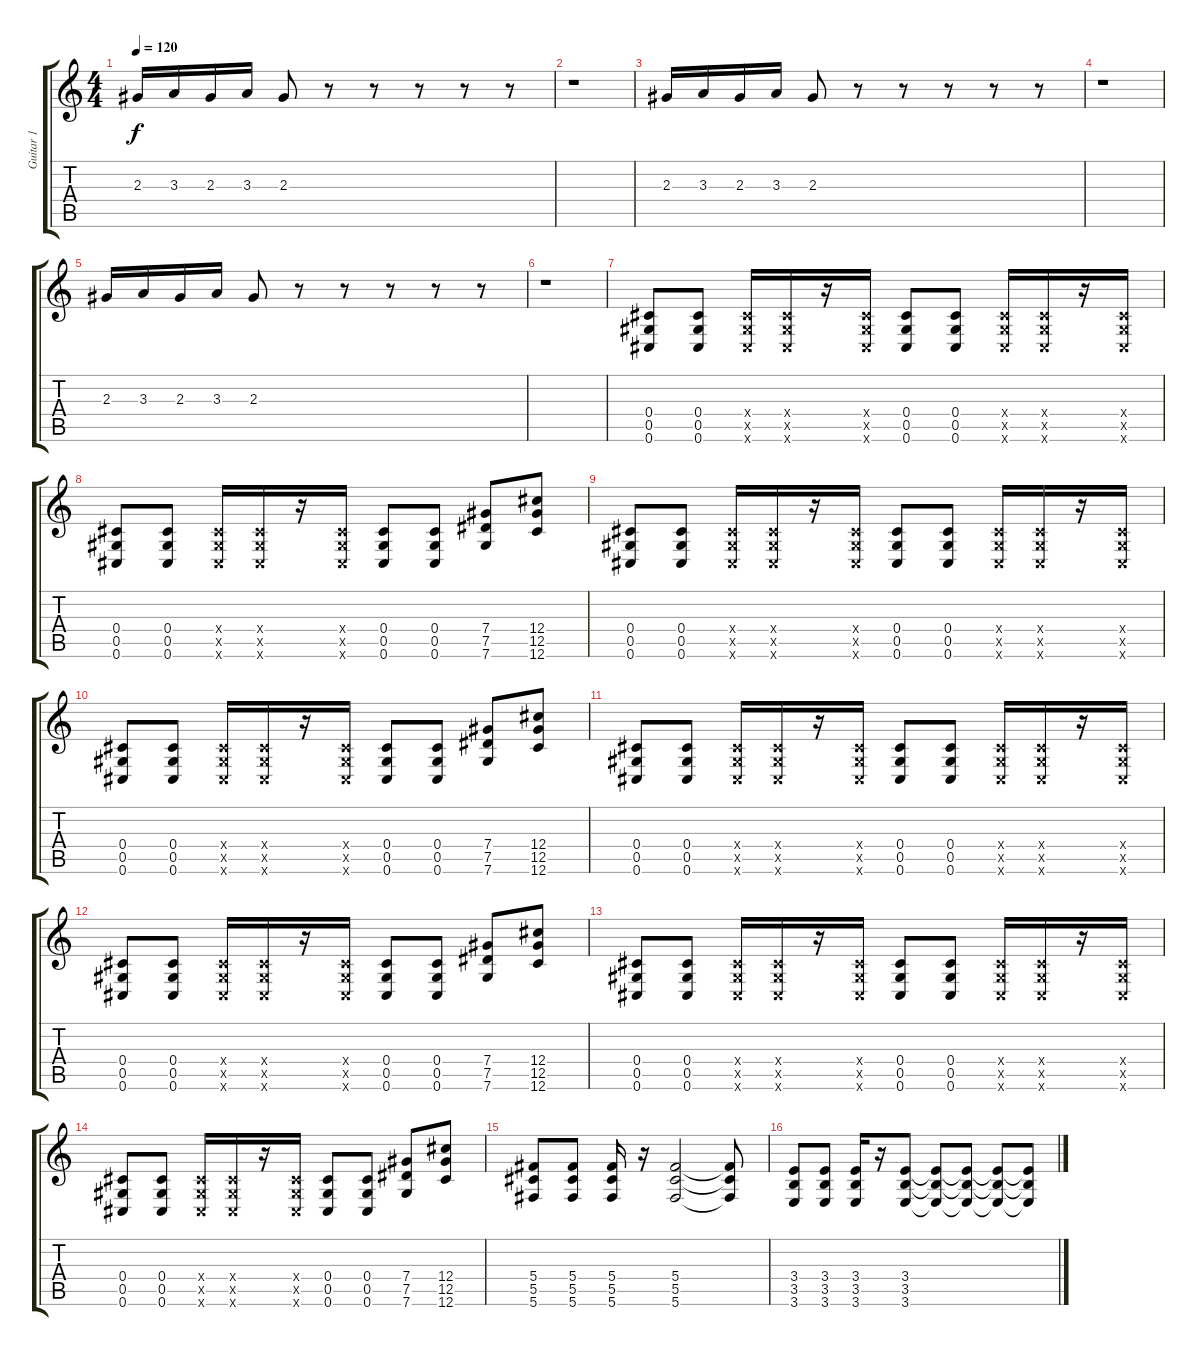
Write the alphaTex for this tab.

\track ("Guitar 1" "Guitar 1") {instrument overdrivenguitar}
\staff {score tabs}
\tuning (Eb4 Bb3 Gb3 Db3 Ab2 Db2) {hide}
\ts (4 4)
\tempo 120
\clef g2
\ks c
2.3.16{dy f} 3.3.16 2.3.16 3.3.16 2.3.8 r.8 r.8 r.8 r.8 r.8 |
r.1 |
2.3.16 3.3.16 2.3.16 3.3.16 2.3.8 r.8 r.8 r.8 r.8 r.8 |
r.1 |
2.3.16 3.3.16 2.3.16 3.3.16 2.3.8 r.8 r.8 r.8 r.8 r.8 |
r.1 |
(0.4 0.5 0.6).8 (0.4 0.5 0.6).8 (0.4{x} 0.5{x} 0.6{x}).16 (0.4{x} 0.5{x} 0.6{x}).16 r.16 (0.4{x} 0.5{x} 0.6{x}).16 (0.4 0.5 0.6).8 (0.4 0.5 0.6).8 (0.4{x} 0.5{x} 0.6{x}).16 (0.4{x} 0.5{x} 0.6{x}).16 r.16 (0.4{x} 0.5{x} 0.6{x}).16 |
(0.4 0.5 0.6).8 (0.4 0.5 0.6).8 (0.4{x} 0.5{x} 0.6{x}).16 (0.4{x} 0.5{x} 0.6{x}).16 r.16 (0.4{x} 0.5{x} 0.6{x}).16 (0.4 0.5 0.6).8 (0.4 0.5 0.6).8 (7.4 7.5 7.6).8 (12.4 12.5 12.6).8 |
(0.4 0.5 0.6).8 (0.4 0.5 0.6).8 (0.4{x} 0.5{x} 0.6{x}).16 (0.4{x} 0.5{x} 0.6{x}).16 r.16 (0.4{x} 0.5{x} 0.6{x}).16 (0.4 0.5 0.6).8 (0.4 0.5 0.6).8 (0.4{x} 0.5{x} 0.6{x}).16 (0.4{x} 0.5{x} 0.6{x}).16 r.16 (0.4{x} 0.5{x} 0.6{x}).16 |
(0.4 0.5 0.6).8 (0.4 0.5 0.6).8 (0.4{x} 0.5{x} 0.6{x}).16 (0.4{x} 0.5{x} 0.6{x}).16 r.16 (0.4{x} 0.5{x} 0.6{x}).16 (0.4 0.5 0.6).8 (0.4 0.5 0.6).8 (7.4 7.5 7.6).8 (12.4 12.5 12.6).8 |
(0.4 0.5 0.6).8 (0.4 0.5 0.6).8 (0.4{x} 0.5{x} 0.6{x}).16 (0.4{x} 0.5{x} 0.6{x}).16 r.16 (0.4{x} 0.5{x} 0.6{x}).16 (0.4 0.5 0.6).8 (0.4 0.5 0.6).8 (0.4{x} 0.5{x} 0.6{x}).16 (0.4{x} 0.5{x} 0.6{x}).16 r.16 (0.4{x} 0.5{x} 0.6{x}).16 |
(0.4 0.5 0.6).8 (0.4 0.5 0.6).8 (0.4{x} 0.5{x} 0.6{x}).16 (0.4{x} 0.5{x} 0.6{x}).16 r.16 (0.4{x} 0.5{x} 0.6{x}).16 (0.4 0.5 0.6).8 (0.4 0.5 0.6).8 (7.4 7.5 7.6).8 (12.4 12.5 12.6).8 |
(0.4 0.5 0.6).8 (0.4 0.5 0.6).8 (0.4{x} 0.5{x} 0.6{x}).16 (0.4{x} 0.5{x} 0.6{x}).16 r.16 (0.4{x} 0.5{x} 0.6{x}).16 (0.4 0.5 0.6).8 (0.4 0.5 0.6).8 (0.4{x} 0.5{x} 0.6{x}).16 (0.4{x} 0.5{x} 0.6{x}).16 r.16 (0.4{x} 0.5{x} 0.6{x}).16 |
(0.4 0.5 0.6).8 (0.4 0.5 0.6).8 (0.4{x} 0.5{x} 0.6{x}).16 (0.4{x} 0.5{x} 0.6{x}).16 r.16 (0.4{x} 0.5{x} 0.6{x}).16 (0.4 0.5 0.6).8 (0.4 0.5 0.6).8 (7.4 7.5 7.6).8 (12.4 12.5 12.6).8 |
(5.4 5.5 5.6).8 (5.4 5.5 5.6).8 (5.4 5.5 5.6).16 r.16 (5.4 5.5 5.6).2 (5.4{t} 5.5{t} 5.6{t}).8 |
(3.4 3.5 3.6).8 (3.4 3.5 3.6).8 (3.4 3.5 3.6).16 r.16 (3.4 3.5 3.6).8 (3.4{t} 3.5{t} 3.6{t}).8 (3.4{t} 3.5{t} 3.6{t}).8 (3.4{t} 3.5{t} 3.6{t}).8 (3.4{t} 3.5{t} 3.6{t}).8
